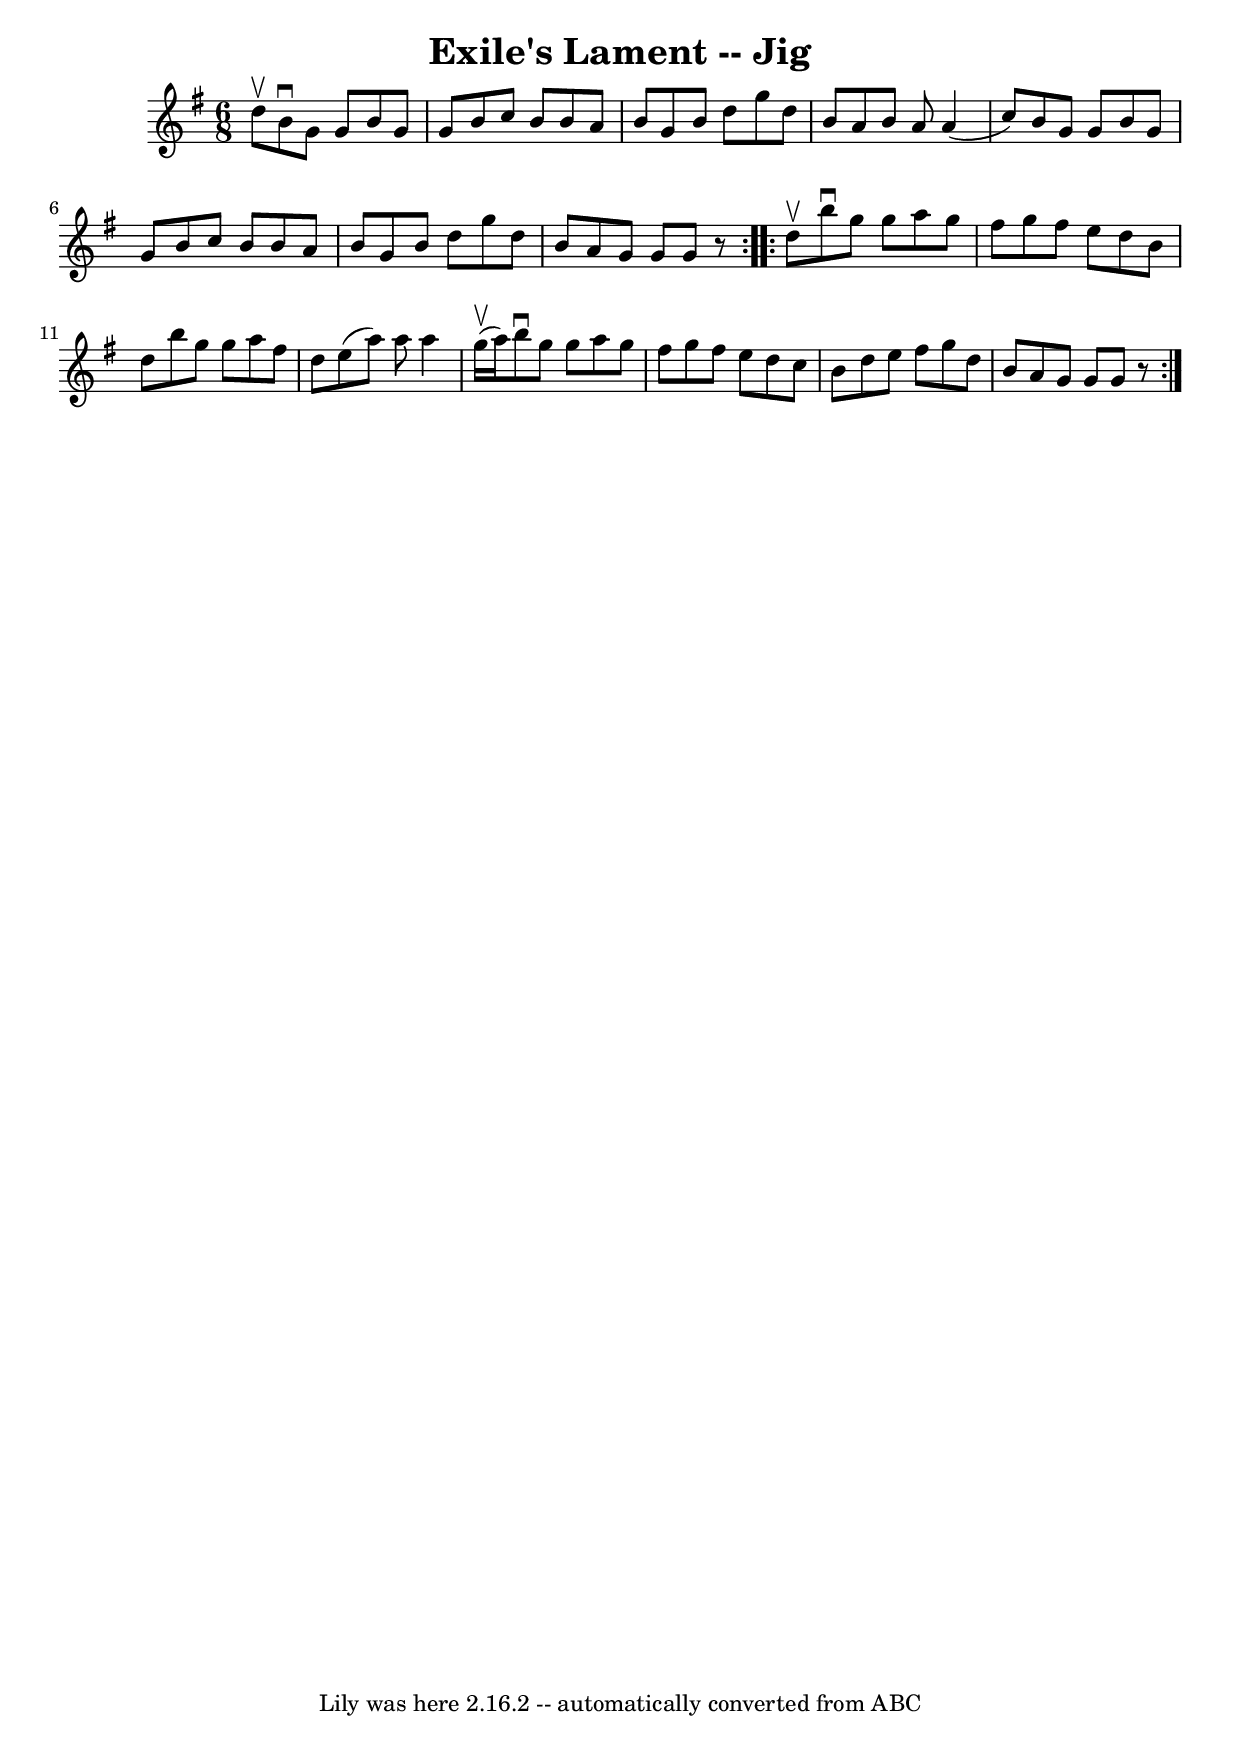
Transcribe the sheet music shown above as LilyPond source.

\version "2.7.40"
\include "Mammoth.ily"
\header {
	%% book = "Ryan's Mammoth Collection"
	crossRefNumber = "1"
	footnotes = ""
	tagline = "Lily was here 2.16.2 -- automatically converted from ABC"
	title = "Exile's Lament -- Jig"
}
voicedefault =  {


\repeat volta 2 {
\time 6/8 
\key g \major d''8^\upbow |
 b'8^\downbow g'8 g'8    
b'8 g'8 g'8  |
 b'8 c''8 b'8 b'8 a'8 b'8  |
 
 g'8 b'8 d''8 g''8 d''8 b'8  |
 a'8 b'8 a'8    
a'4 (c''8) |
 b'8 g'8 g'8 b'8 g'8 g'8  |
  
 b'8 c''8 b'8 b'8 a'8 b'8  |
 g'8 b'8 d''8 g''8 
 d''8 b'8  |
 a'8 g'8 g'8 g'8    r8   } \repeat volta 2 { 
 d''8^\upbow |
 b''8^\downbow g''8 g''8 a''8 g''8    
fis''8  |
 g''8 fis''8 e''8 d''8 b'8 d''8  |
   
b''8 g''8 g''8 a''8 fis''8 d''8  |
 e''8 (a''8)   
a''8 a''4 g''16^\upbow(a''16) |
 b''8^\downbow g''8   
 g''8 a''8 g''8 fis''8  |
 g''8 fis''8 e''8 d''8    
c''8 b'8  |
 d''8 e''8 fis''8 g''8 d''8 b'8  |
 
 a'8 g'8 g'8 g'8    r8   }   
}

\score{
    <<

	\context Staff="default"
	{
	    \voicedefault 
	}

    >>
	\layout {
	}
	\midi {}
}
